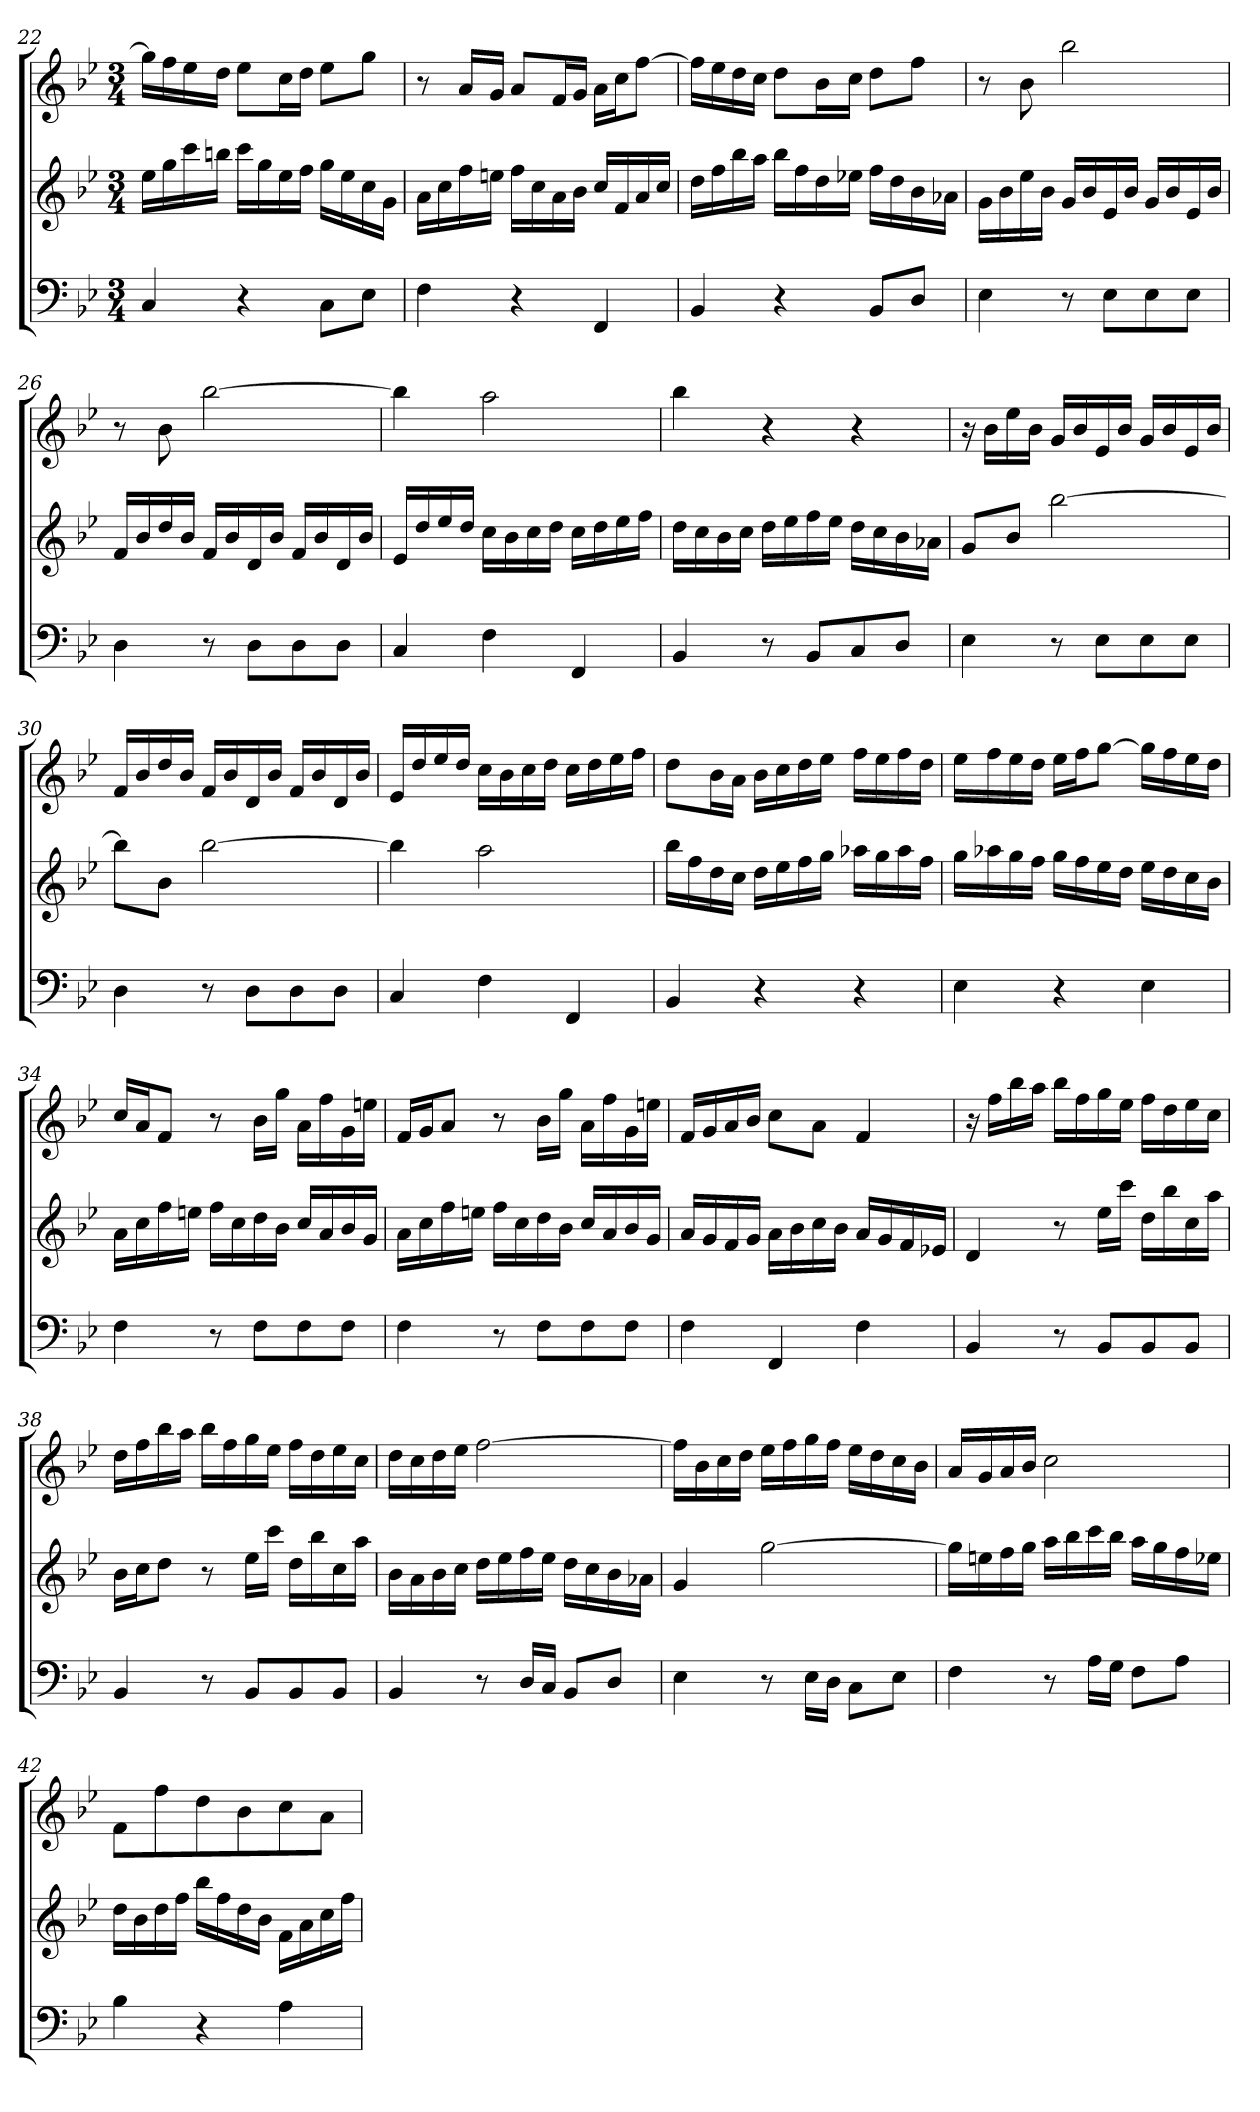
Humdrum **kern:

**kern	**kern	**kern
*part2	*part2	*part1
*staff3	*staff2	*staff1
*clefF4	*clefG2	*clefG2
*k[b-e-]	*k[b-e-]	*k[b-e-]
*M3/4	*M3/4	*M3/4
=22	=22	=22
4C/	16ee-LL	16ggLL]
.	16gg	16ff
.	16ccc	16ee-
.	16bbnJJ	16ddJJ
4r	16cccLL	8ee-L
.	16gg	.
.	16ee-	16ccL
.	16ffJJ	16ddJJ
8CL	16ggLL	8ee-L
.	16ee-	.
8E-J	16cc	8ggJ
.	16gJJ	.
=23	=23	=23
4F\	16aLL	8r
.	16cc	.
.	16ff	16aLL
.	16eenJJ	16gJJ
4r	16ffLL	8aL
.	16cc	.
.	16a	16fL
.	16b-JJ	16gJJ
4FF/	16ccLL	16aLL
.	16f	16ccJ
.	16a	[8ffJ
.	16ccJJ	.
!!LO:LB:g=z
=24	=24	=24
4BB-/	16ddLL	16ffLL]
.	16ff	16ee-
.	16bb-	16dd
.	16aaJJ	16ccJJ
4r	16bb-LL	8ddL
.	16ff	.
.	16dd	16b-L
.	16ee-XJJ	16ccJJ
8BB-L	16ffLL	8ddL
.	16dd	.
8DJ	16b-	8ffJ
.	16a-XJJ	.
=25	=25	=25
4E-\	16gLL	8r
.	16b-	.
.	16ee-	8b-\
.	16b-JJ	.
8r	16gLL	2bb-\
.	16b-	.
8E-L	16e-	.
.	16b-JJ	.
8E-	16gLL	.
.	16b-	.
8E-J	16e-	.
.	16b-JJ	.
=26	=26	=26
4D\	16fLL	8r
.	16b-	.
.	16dd	8b-\
.	16b-JJ	.
8r	16fLL	[2bb-\
.	16b-	.
8DL	16d	.
.	16b-JJ	.
8D	16fLL	.
.	16b-	.
8DJ	16d	.
.	16b-JJ	.
!!LO:LB:g=z
=27	=27	=27
4C/	16e-LL	4bb-\]
.	16dd	.
.	16ee-	.
.	16ddJJ	.
4F\	16ccLL	2aa\
.	16b-	.
.	16cc	.
.	16ddJJ	.
4FF/	16ccLL	.
.	16dd	.
.	16ee-	.
.	16ffJJ	.
=28	=28	=28
4BB-/	16ddLL	4bb-\
.	16cc	.
.	16b-	.
.	16ccJJ	.
8r	16ddLL	4r
.	16ee-	.
8BB-L	16ff	.
.	16ee-JJ	.
8C	16ddLL	4r
.	16cc	.
8DJ	16b-	.
.	16a-XJJ	.
=29	=29	=29
4E-\	8gL	16r
.	.	16b-LL
.	8b-J	16ee-
.	.	16b-JJ
8r	[2bb-\	16gLL
.	.	16b-
8E-L	.	16e-
.	.	16b-JJ
8E-	.	16gLL
.	.	16b-
8E-J	.	16e-
.	.	16b-JJ
!!LO:PB:g=z
=30	=30	=30
4D\	8bb-L]	16fLL
.	.	16b-
.	8b-J	16dd
.	.	16b-JJ
8r	[2bb-\	16fLL
.	.	16b-
8DL	.	16d
.	.	16b-JJ
8D	.	16fLL
.	.	16b-
8DJ	.	16d
.	.	16b-JJ
=31	=31	=31
4C/	4bb-\]	16e-LL
.	.	16dd
.	.	16ee-
.	.	16ddJJ
4F\	2aa\	16ccLL
.	.	16b-
.	.	16cc
.	.	16ddJJ
4FF/	.	16ccLL
.	.	16dd
.	.	16ee-
.	.	16ffJJ
=32	=32	=32
4BB-/	16bb-LL	8ddL
.	16ff	.
.	16dd	16b-L
.	16ccJJ	16aJJ
4r	16ddLL	16b-LL
.	16ee-	16cc
.	16ff	16dd
.	16ggJJ	16ee-JJ
4r	16aa-XLL	16ffLL
.	16gg	16ee-
.	16aa-	16ff
.	16ffJJ	16ddJJ
!!LO:LB:g=z
=33	=33	=33
4E-\	16ggLL	16ee-LL
.	16aa-X	16ff
.	16gg	16ee-
.	16ffJJ	16ddJJ
4r	16ggLL	16ee-LL
.	16ff	16ffJ
.	16ee-	[8ggJ
.	16ddJJ	.
4E-\	16ee-LL	16ggLL]
.	16dd	16ff
.	16cc	16ee-
.	16b-JJ	16ddJJ
=34	=34	=34
4F\	16aLL	16ccLL
.	16cc	16aJ
.	16ff	8fJ
.	16eenJJ	.
8r	16ffLL	8r
.	16cc	.
8FL	16dd	16b-LL
.	16b-JJ	16ggJJ
8F	16ccLL	16aLL
.	16a	16ff
8FJ	16b-	16g
.	16gJJ	16eenJJ
=35	=35	=35
4F\	16aLL	16fLL
.	16cc	16gJ
.	16ff	8aJ
.	16eenJJ	.
8r	16ffLL	8r
.	16cc	.
8FL	16dd	16b-LL
.	16b-JJ	16ggJJ
8F	16ccLL	16aLL
.	16a	16ff
8FJ	16b-	16g
.	16gJJ	16eenJJ
!!LO:LB:g=z
=36	=36	=36
4F\	16aLL	16fLL
.	16g	16g
.	16f	16a
.	16gJJ	16b-JJ
4FF/	16aLL	8ccL
.	16b-	.
.	16cc	8aJ
.	16b-JJ	.
4F\	16aLL	4f/
.	16g	.
.	16f	.
.	16e-XJJ	.
=37	=37	=37
4BB-/	4d/	16r
.	.	16ffLL
.	.	16bb-
.	.	16aaJJ
8r	8r	16bb-LL
.	.	16ff
8BB-L	16ee-LL	16gg
.	16cccJJ	16ee-JJ
8BB-	16ddLL	16ffLL
.	16bb-	16dd
8BB-J	16cc	16ee-
.	16aaJJ	16ccJJ
=38	=38	=38
4BB-/	16b-LL	16ddLL
.	16ccJ	16ff
.	8ddJ	16bb-
.	.	16aaJJ
8r	8r	16bb-LL
.	.	16ff
8BB-L	16ee-LL	16gg
.	16cccJJ	16ee-JJ
8BB-	16ddLL	16ffLL
.	16bb-	16dd
8BB-J	16cc	16ee-
.	16aaJJ	16ccJJ
!!LO:LB:g=z
=39	=39	=39
4BB-/	16b-LL	16ddLL
.	16a	16cc
.	16b-	16dd
.	16ccJJ	16ee-JJ
8r	16ddLL	[2ff\
.	16ee-	.
16DLL	16ff	.
16CJJ	16ee-JJ	.
8BB-L	16ddLL	.
.	16cc	.
8DJ	16b-	.
.	16a-XJJ	.
=40	=40	=40
4E-\	4g/	16ffLL]
.	.	16b-
.	.	16cc
.	.	16ddJJ
8r	[2gg\	16ee-LL
.	.	16ff
16E-LL	.	16gg
16DJJ	.	16ffJJ
8CL	.	16ee-LL
.	.	16dd
8E-J	.	16cc
.	.	16b-JJ
=41	=41	=41
4F\	16ggLL]	16aLL
.	16een	16g
.	16ff	16a
.	16ggJJ	16b-JJ
8r	16aaLL	2cc\
.	16bb-	.
16ALL	16ccc	.
16GJJ	16bb-JJ	.
8FL	16aaLL	.
.	16gg	.
8AJ	16ff	.
.	16ee-XJJ	.
!!LO:LB:g=z
=42	=42	=42
4B-\	16ddLL	8fL
.	16b-	.
.	16dd	8ff
.	16ffJJ	.
4r	16bb-LL	8dd
.	16ff	.
.	16dd	8b-
.	16b-JJ	.
4A\	16fLL	8cc
.	16a	.
.	16cc	8aJ
.	16ffJJ	.
=	=	=
*-	*-	*-
